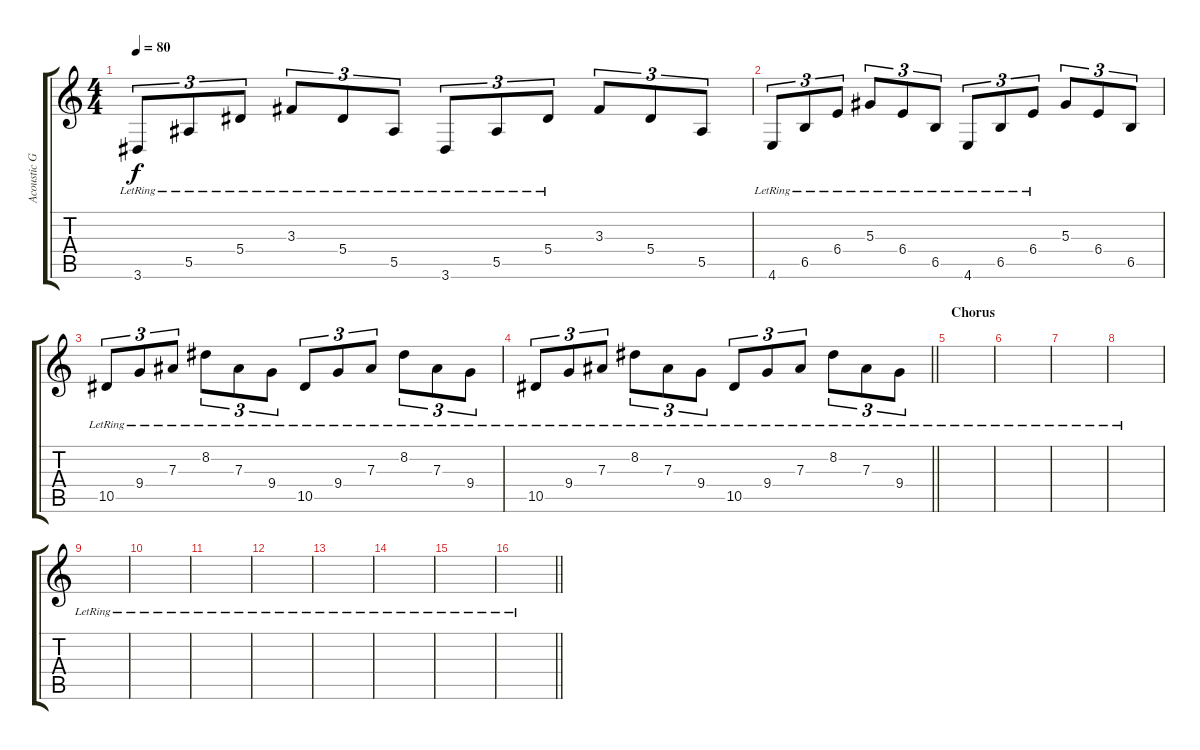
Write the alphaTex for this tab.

\track ("Acoustic Guitar" "Acoustic G") {instrument acousticguitarsteel}
\staff {score tabs}
\tuning (C4 G3 Eb3 Bb2 F2 C2) {hide}
\ts (4 4)
\tempo 80
\clef g2
\ks c
3.6{lr}.8{tu (3 2) dy f} 5.5{lr}.8{tu (3 2)} 5.4{lr}.8{tu (3 2)} 3.3{lr}.8{tu (3 2)} 5.4{lr}.8{tu (3 2)} 5.5{lr}.8{tu (3 2)} 3.6{lr}.8{tu (3 2)} 5.5{lr}.8{tu (3 2)} 5.4{lr}.8{tu (3 2)} 3.3.8{tu (3 2)} 5.4.8{tu (3 2)} 5.5.8{tu (3 2)} |
4.6{lr}.8{tu (3 2)} 6.5{lr}.8{tu (3 2)} 6.4{lr}.8{tu (3 2)} 5.3{lr}.8{tu (3 2)} 6.4{lr}.8{tu (3 2)} 6.5{lr}.8{tu (3 2)} 4.6{lr}.8{tu (3 2)} 6.5{lr}.8{tu (3 2)} 6.4{lr}.8{tu (3 2)} 5.3.8{tu (3 2)} 6.4.8{tu (3 2)} 6.5.8{tu (3 2)} |
10.5{lr}.8{tu (3 2)} 9.4{lr}.8{tu (3 2)} 7.3{lr}.8{tu (3 2)} 8.2{lr}.8{tu (3 2)} 7.3{lr}.8{tu (3 2)} 9.4{lr}.8{tu (3 2)} 10.5{lr}.8{tu (3 2)} 9.4{lr}.8{tu (3 2)} 7.3{lr}.8{tu (3 2)} 8.2{lr}.8{tu (3 2)} 7.3{lr}.8{tu (3 2)} 9.4{lr}.8{tu (3 2)} |
\barLineRight lightlight
10.5{lr}.8{tu (3 2)} 9.4{lr}.8{tu (3 2)} 7.3{lr}.8{tu (3 2)} 8.2{lr}.8{tu (3 2)} 7.3{lr}.8{tu (3 2)} 9.4{lr}.8{tu (3 2)} 10.5{lr}.8{tu (3 2)} 9.4{lr}.8{tu (3 2)} 7.3{lr}.8{tu (3 2)} 8.2{lr}.8{tu (3 2)} 7.3{lr}.8{tu (3 2)} 9.4{lr}.8{tu (3 2)} |
\section ("" "Chorus")
|
|
|
|
|
|
|
|
|
|
|
\barLineRight lightlight
